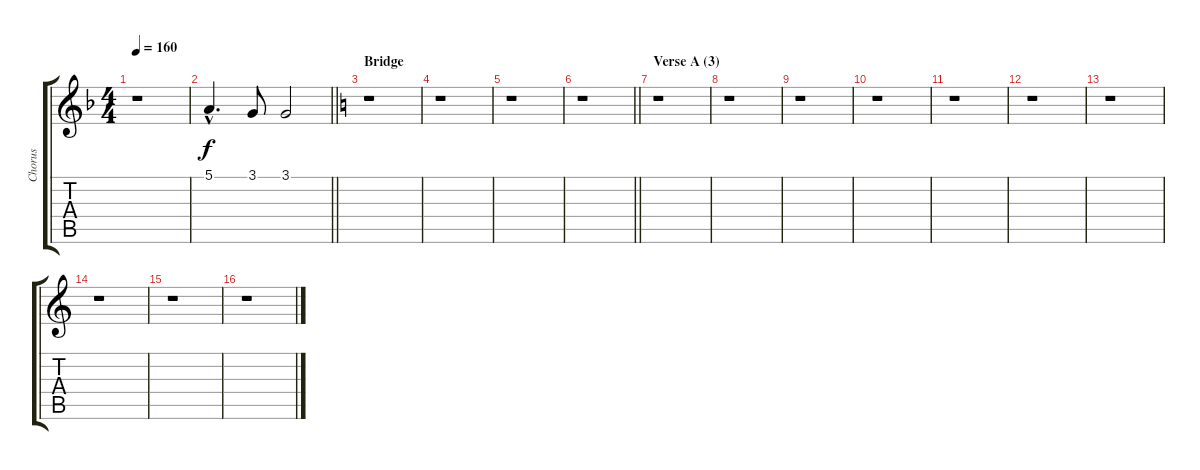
\track ("Chorus" "Chorus") {instrument sopranosax}
\staff {score tabs}
\tuning (E4 B3 G3 D3 A2 E2) {hide}
\ts (4 4)
\tempo 160
\clef g2
\ks f
r.1{dy f} |
\barLineRight lightlight
5.1{hac}.4{d} 3.1.8 3.1.2 |
\section ("" "Bridge")
\ks c
r.1 |
r.1 |
r.1 |
\barLineRight lightlight
r.1 |
\section ("" "Verse A (3)")
r.1 |
r.1 |
r.1 |
r.1 |
r.1 |
r.1 |
r.1 |
r.1 |
r.1 |
r.1
